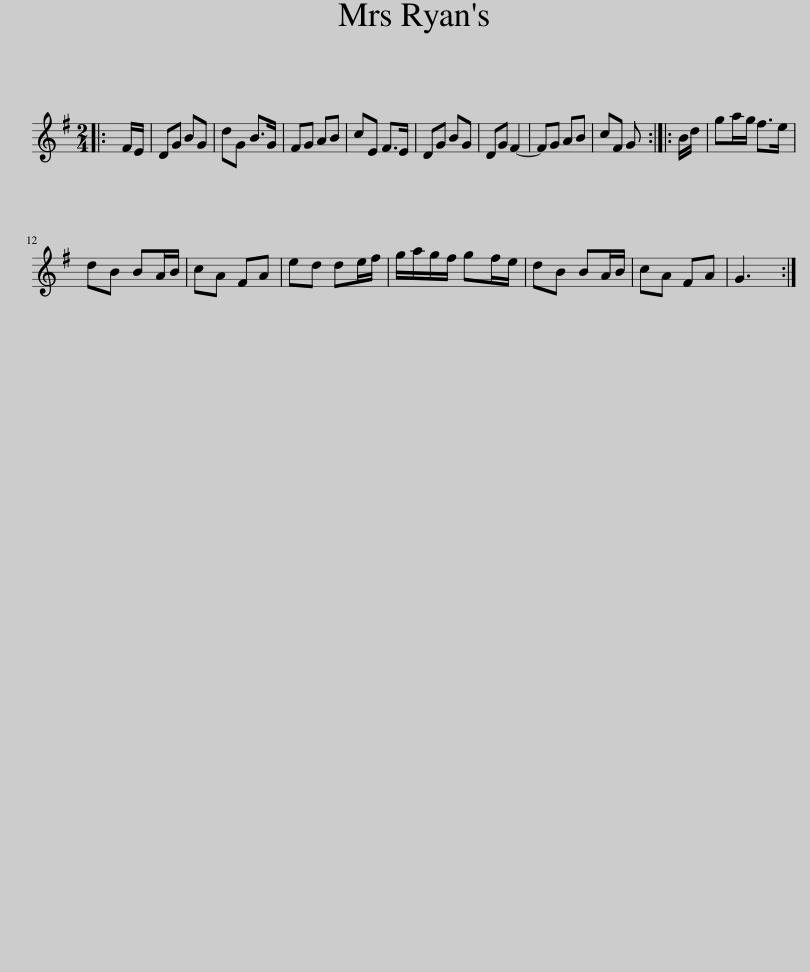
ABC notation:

X:1
L:1/8
M:2/4
I:linebreak $
K:G
V:1 treble
V:1
|: F/E/ | DG BG | dG B>G | FG AB | cE F>E | %5
 DG BG | DG F2- | FG AB | cF G :: B/d/ | %10
 ga/g/ f>e |$ dB BA/B/ | cA FA | ed de/f/ | g/a/g/f/ gf/e/ | %15
 dB BA/B/ | cA FA | G3 :| %18
